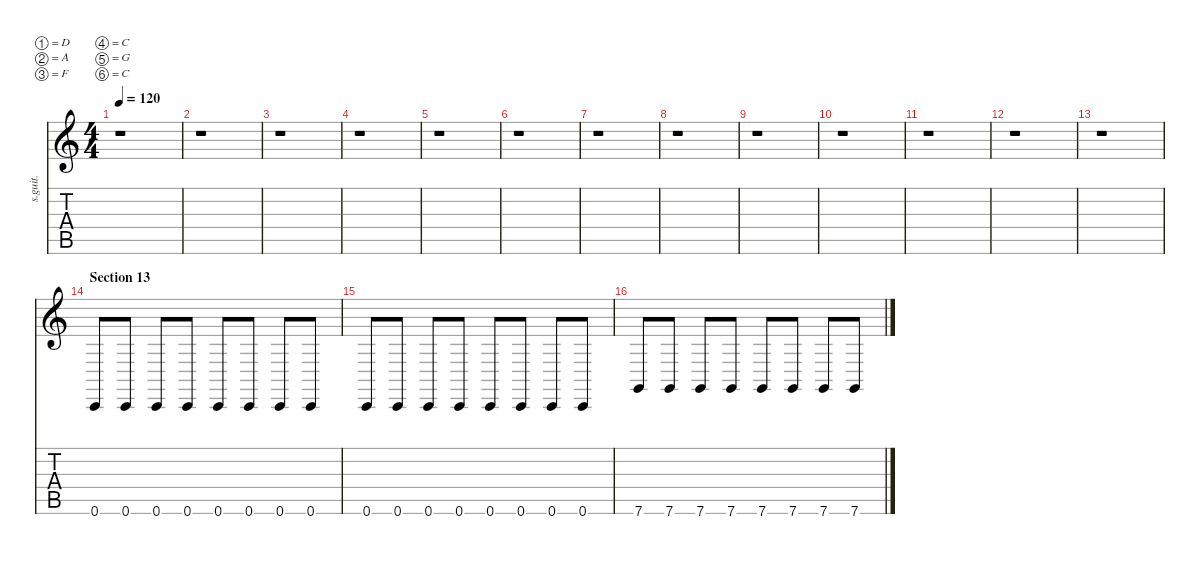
\defaultSystemsLayout 4
\hideDynamics
\bracketExtendMode nobrackets
\track ("Nolly" "s.guit.") {instrument electricbasspick}
\staff {score tabs}
\tuning (D3 A2 F2 C2 G1 C1)
\ts (4 4)
\tempo 120
\clef g2
\ks c
r.1{dy mf} |
r.1 |
r.1 |
r.1 |
r.1 |
r.1 |
r.1 |
r.1 |
r.1 |
r.1 |
r.1 |
r.1 |
r.1 |
\section ("" "Section 13")
0.6.8{lyrics (0 "") lyrics (1 "") lyrics (2 "") lyrics (3 "") lyrics (4 "")} 0.6.8{lyrics (0 "") lyrics (1 "") lyrics (2 "") lyrics (3 "") lyrics (4 "")} 0.6.8{lyrics (0 "") lyrics (1 "") lyrics (2 "") lyrics (3 "") lyrics (4 "")} 0.6.8{lyrics (0 "") lyrics (1 "") lyrics (2 "") lyrics (3 "") lyrics (4 "")} 0.6.8{lyrics (0 "") lyrics (1 "") lyrics (2 "") lyrics (3 "") lyrics (4 "")} 0.6.8{lyrics (0 "") lyrics (1 "") lyrics (2 "") lyrics (3 "") lyrics (4 "")} 0.6.8{lyrics (0 "") lyrics (1 "") lyrics (2 "") lyrics (3 "") lyrics (4 "")} 0.6.8{lyrics (0 "") lyrics (1 "") lyrics (2 "") lyrics (3 "") lyrics (4 "")} |
0.6.8{lyrics (0 "") lyrics (1 "") lyrics (2 "") lyrics (3 "") lyrics (4 "")} 0.6.8{lyrics (0 "") lyrics (1 "") lyrics (2 "") lyrics (3 "") lyrics (4 "")} 0.6.8{lyrics (0 "") lyrics (1 "") lyrics (2 "") lyrics (3 "") lyrics (4 "")} 0.6.8{lyrics (0 "") lyrics (1 "") lyrics (2 "") lyrics (3 "") lyrics (4 "")} 0.6.8{lyrics (0 "") lyrics (1 "") lyrics (2 "") lyrics (3 "") lyrics (4 "")} 0.6.8{lyrics (0 "") lyrics (1 "") lyrics (2 "") lyrics (3 "") lyrics (4 "")} 0.6.8{lyrics (0 "") lyrics (1 "") lyrics (2 "") lyrics (3 "") lyrics (4 "")} 0.6.8{lyrics (0 "") lyrics (1 "") lyrics (2 "") lyrics (3 "") lyrics (4 "")} |
7.6.8{lyrics (0 "") lyrics (1 "") lyrics (2 "") lyrics (3 "") lyrics (4 "")} 7.6.8{lyrics (0 "") lyrics (1 "") lyrics (2 "") lyrics (3 "") lyrics (4 "")} 7.6.8{lyrics (0 "") lyrics (1 "") lyrics (2 "") lyrics (3 "") lyrics (4 "")} 7.6.8{lyrics (0 "") lyrics (1 "") lyrics (2 "") lyrics (3 "") lyrics (4 "")} 7.6.8{lyrics (0 "") lyrics (1 "") lyrics (2 "") lyrics (3 "") lyrics (4 "")} 7.6.8{lyrics (0 "") lyrics (1 "") lyrics (2 "") lyrics (3 "") lyrics (4 "")} 7.6.8{lyrics (0 "") lyrics (1 "") lyrics (2 "") lyrics (3 "") lyrics (4 "")} 7.6.8{lyrics (0 "") lyrics (1 "") lyrics (2 "") lyrics (3 "") lyrics (4 "")}
